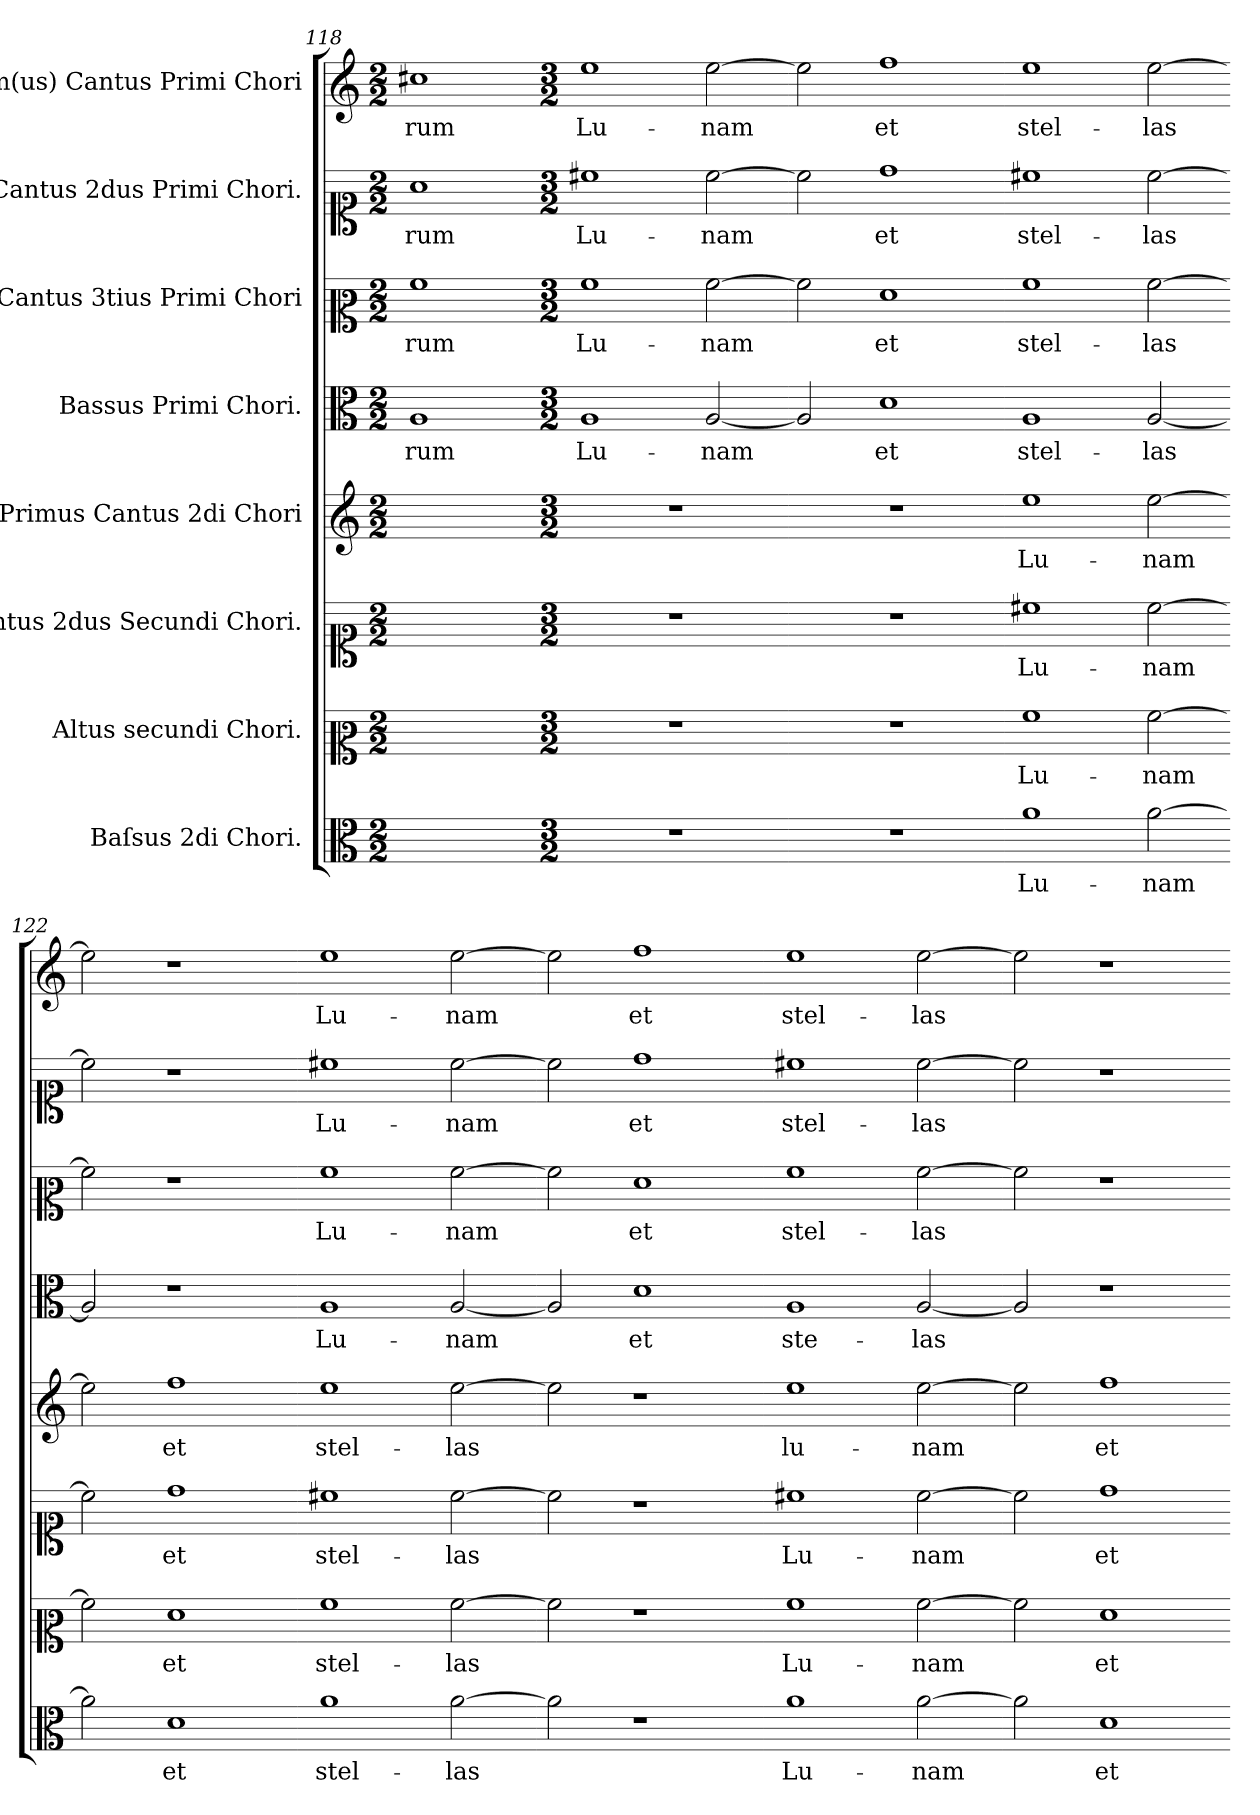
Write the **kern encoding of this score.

**kern	**text	**kern	**text	**kern	**text	**kern	**text	**kern	**text	**kern	**text	**kern	**text	**kern	**text
*part8	*part8	*part7	*part7	*part6	*part6	*part5	*part5	*part4	*part4	*part3	*part3	*part2	*part2	*part1	*part1
*staff8	*staff8	*staff7	*staff7	*staff6	*staff6	*staff5	*staff5	*staff4	*staff4	*staff3	*staff3	*staff2	*staff2	*staff1	*staff1
*I"Baſsus 2di Chori.	*	*I"Altus secundi Chori.	*	*I"Cantus 2dus Secundi Chori.	*	*I"Primus Cantus 2di Chori	*	*I"Bassus Primi Chori.	*	*I"Cantus 3tius Primi Chori	*	*I"Cantus 2dus Primi Chori.	*	*I"Im(us) Cantus Primi Chori	*
*clefC3	*	*clefC2	*	*clefC1	*	*clefG2	*	*clefC3	*	*clefC2	*	*clefC1	*	*clefG2	*
*k[]	*	*k[]	*	*k[]	*	*k[]	*	*k[]	*	*k[]	*	*k[]	*	*k[]	*
*D:dor	*	*D:dor	*	*D:dor	*	*D:dor	*	*D:dor	*	*D:dor	*	*D:dor	*	*D:dor	*
*M2/2	*	*M2/2	*	*M2/2	*	*M2/2	*	*M2/2	*	*M2/2	*	*M2/2	*	*M2/2	*
=118	=118	=118	=118	=118	=118	=118	=118	=118	=118	=118	=118	=118	=118	=118	=118
1ryy	.	1ryy	.	1ryy	.	1ryy	.	1A	-rum	1a	-rum	1a	-rum	1cc#X	-rum
=119-	=119-	=119-	=119-	=119-	=119-	=119-	=119-	=119-	=119-	=119-	=119-	=119-	=119-	=119-	=119-
*M3/2	*	*M3/2	*	*M3/2	*	*M3/2	*	*M3/2	*	*M3/2	*	*M3/2	*	*M3/2	*
1.r	.	1.r	.	1.r	.	1.r	.	1A	Lu-	1a	Lu-	1cc#X	Lu-	1ee	Lu-
.	.	.	.	.	.	.	.	[2A/	-nam	[2a\	-nam	[2cc#\	-nam	[2ee\	-nam
=120-	=120-	=120-	=120-	=120-	=120-	=120-	=120-	=120-	=120-	=120-	=120-	=120-	=120-	=120-	=120-
1.r	.	1.r	.	1.r	.	1.r	.	2A/]	.	2a\]	.	2cc#\]	.	2ee\]	.
.	.	.	.	.	.	.	.	1d	et	1f	et	1dd	et	1ff	et
=121-	=121-	=121-	=121-	=121-	=121-	=121-	=121-	=121-	=121-	=121-	=121-	=121-	=121-	=121-	=121-
1a	Lu-	1a	Lu-	1cc#X	Lu-	1ee	Lu-	1A	stel-	1a	stel-	1cc#X	stel-	1ee	stel-
[2a\	-nam	[2a\	-nam	[2cc#\	-nam	[2ee\	-nam	[2A/	-las	[2a\	-las	[2cc#\	-las	[2ee\	-las
=122-	=122-	=122-	=122-	=122-	=122-	=122-	=122-	=122-	=122-	=122-	=122-	=122-	=122-	=122-	=122-
2a\]	.	2a\]	.	2cc#\]	.	2ee\]	.	2A/]	.	2a\]	.	2cc#\]	.	2ee\]	.
1d	et	1f	et	1dd	et	1ff	et	1r	.	1r	.	1r	.	1r	.
=123-	=123-	=123-	=123-	=123-	=123-	=123-	=123-	=123-	=123-	=123-	=123-	=123-	=123-	=123-	=123-
!	!	!	!	!	!	!	!	!	!LO:LY:i	!	!LO:LY:i	!	!LO:LY:i	!	!LO:LY:i
1a	stel-	1a	stel-	1cc#X	stel-	1ee	stel-	1A	Lu-	1a	Lu-	1cc#X	Lu-	1ee	Lu-
!	!	!	!	!	!	!	!	!	!LO:LY:i	!	!LO:LY:i	!	!LO:LY:i	!	!LO:LY:i
[2a\	-las	[2a\	-las	[2cc#\	-las	[2ee\	-las	[2A/	-nam	[2a\	-nam	[2cc#\	-nam	[2ee\	-nam
=124-	=124-	=124-	=124-	=124-	=124-	=124-	=124-	=124-	=124-	=124-	=124-	=124-	=124-	=124-	=124-
2a\]	.	2a\]	.	2cc#\]	.	2ee\]	.	2A/]	.	2a\]	.	2cc#\]	.	2ee\]	.
!	!	!	!	!	!	!	!	!	!LO:LY:i	!	!LO:LY:i	!	!LO:LY:i	!	!LO:LY:i
1r	.	1r	.	1r	.	1r	.	1d	et	1f	et	1dd	et	1ff	et
=125-	=125-	=125-	=125-	=125-	=125-	=125-	=125-	=125-	=125-	=125-	=125-	=125-	=125-	=125-	=125-
!	!LO:LY:i	!	!	!	!LO:LY:i	!	!	!	!LO:LY:i	!	!LO:LY:i	!	!LO:LY:i	!	!LO:LY:i
1a	Lu-	1a	Lu-	1cc#X	Lu-	1ee	lu-	1A	ste-	1a	stel-	1cc#X	stel-	1ee	stel-
!	!LO:LY:i	!	!	!	!LO:LY:i	!	!	!	!LO:LY:i	!	!LO:LY:i	!	!LO:LY:i	!	!LO:LY:i
[2a	-nam	[2a\	-nam	[2cc#\	-nam	[2ee\	-nam	[2A/	-las	[2a\	-las	[2cc#\	-las	[2ee\	-las
=126-	=126-	=126-	=126-	=126-	=126-	=126-	=126-	=126-	=126-	=126-	=126-	=126-	=126-	=126-	=126-
2a]	.	2a\]	.	2cc#\]	.	2ee\]	.	2A/]	.	2a\]	.	2cc#\]	.	2ee\]	.
!	!LO:LY:i	!	!	!	!LO:LY:i	!	!	!	!	!	!	!	!	!	!
1d	et	1f	et	1dd	et	1ff	et	1r	.	1r	.	1r	.	1r	.
=-	=-	=-	=-	=-	=-	=-	=-	=-	=-	=-	=-	=-	=-	=-	=-
*-	*-	*-	*-	*-	*-	*-	*-	*-	*-	*-	*-	*-	*-	*-	*-
